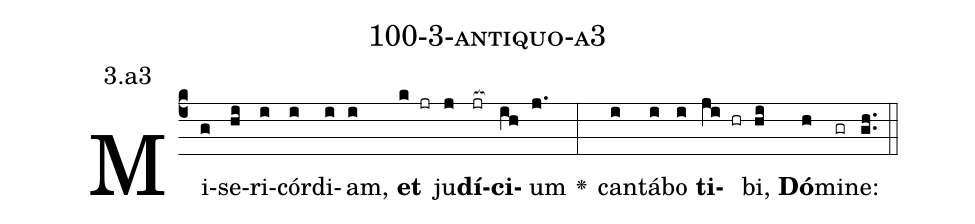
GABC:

name: 100-3-antiquo-a3;
annotation: 3.a3;
%%
(c4)Mi(g)se(hi)ri(i)cór(i)di(i)am,(i) <b>et</b>(k jr) ju(j)<b>dí</b>(jr[ocb:1{])<b>ci</b>(ih[ocb:0}])um(j.) <v>\greheightstar</v>(:) can(i)tá(i)bo(i) <b>ti</b>(ji hr)bi,(hi) <b>Dó</b>(h)mi(gr)ne:(gh..) (::)


%E(i) u(i) o(ji) u(hi) a(h) e.(gh..) (::)
